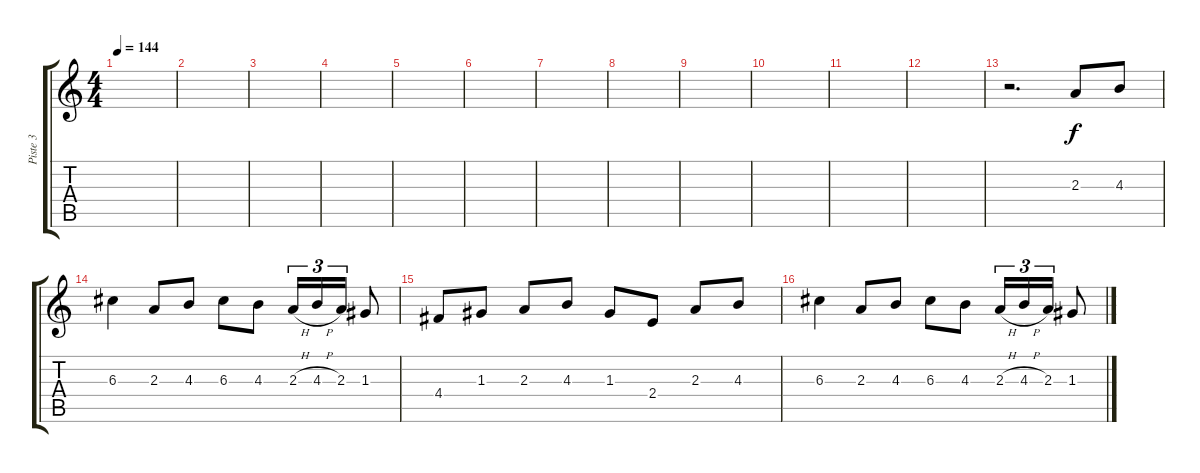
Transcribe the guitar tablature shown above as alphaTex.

\track ("Piste 3" "Piste 3") {instrument overdrivenguitar}
\staff {score tabs}
\tuning (E4 B3 G3 D3 A2 E2) {hide}
\ts (4 4)
\tempo 144
\clef g2
\ks c
|
|
|
|
|
|
|
|
|
|
|
|
r.2{d} 2.3.8 4.3.8 |
6.3.4 2.3.8 4.3.8 6.3.8 4.3.8 2.3{h}.16{tu (3 2)} 4.3{h}.16{tu (3 2)} 2.3.16{tu (3 2)} 1.3.8 |
4.4.8 1.3.8 2.3.8 4.3.8 1.3.8 2.4.8 2.3.8 4.3.8 |
6.3.4 2.3.8 4.3.8 6.3.8 4.3.8 2.3{h}.16{tu (3 2)} 4.3{h}.16{tu (3 2)} 2.3.16{tu (3 2)} 1.3.8
